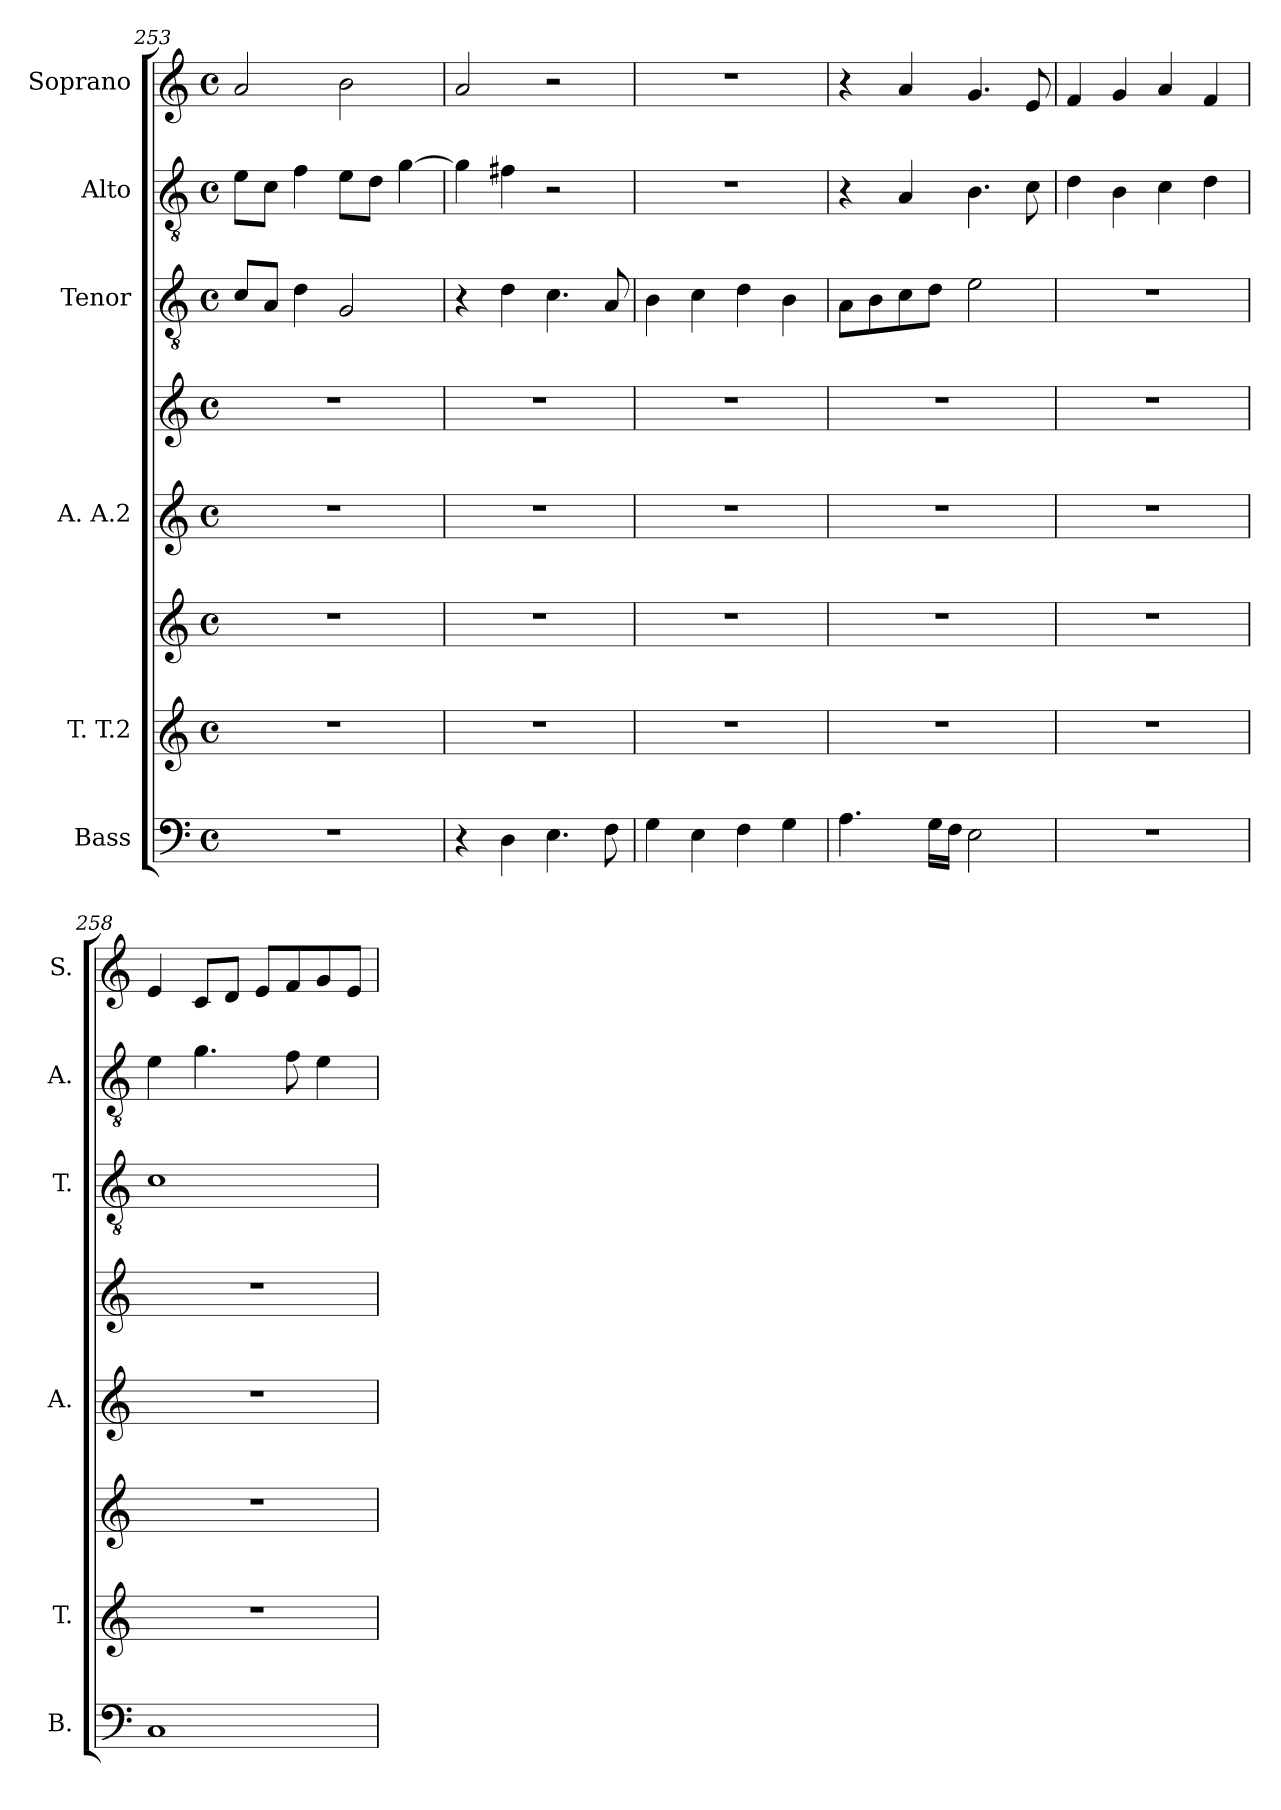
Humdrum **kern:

**kern	**kern	**kern	**kern	**kern	**kern	**kern	**kern
*part6	*part5	*part5	*part4	*part4	*part3	*part2	*part1
*staff8	*staff7	*staff6	*staff5	*staff4	*staff3	*staff2	*staff1
*I"Bass	*I"T. T.2	*	*I"A. A.2	*	*I"Tenor	*I"Alto	*I"Soprano
*I'B.	*I'T.	*	*I'A.	*	*I'T.	*I'A.	*I'S.
*clefF4	*clefG2	*clefG2	*clefG2	*clefG2	*clefGv2	*clefGv2	*clefG2
*k[]	*k[]	*k[]	*k[]	*k[]	*k[]	*k[]	*k[]
*C:	*C:	*C:	*C:	*C:	*C:	*C:	*C:
*M4/4	*M4/4	*M4/4	*M4/4	*M4/4	*M4/4	*M4/4	*M4/4
*met(c)	*met(c)	*met(c)	*met(c)	*met(c)	*met(c)	*met(c)	*met(c)
=253	=253	=253	=253	=253	=253	=253	=253
1r	1r	1r	1r	1r	8c/L	8e\L	2a/
.	.	.	.	.	8A/J	8c\J	.
.	.	.	.	.	4d\	4f\	.
.	.	.	.	.	2G/	8e\L	2b\
.	.	.	.	.	.	8d\J	.
.	.	.	.	.	.	[>4g\	.
=254	=254	=254	=254	=254	=254	=254	=254
4r	1r	1r	1r	1r	4r	4g\]	2a/
4D\	.	.	.	.	4d\	4f#X\	.
4.E\	.	.	.	.	4.c\	2r	2r
8F\	.	.	.	.	8A/	.	.
=255	=255	=255	=255	=255	=255	=255	=255
4G\	1r	1r	1r	1r	4B\	1r	1r
4E\	.	.	.	.	4c\	.	.
4F\	.	.	.	.	4d\	.	.
4G\	.	.	.	.	4B\	.	.
=256	=256	=256	=256	=256	=256	=256	=256
4.A\	1r	1r	1r	1r	8A\L	4r	4r
.	.	.	.	.	8B\	.	.
.	.	.	.	.	8c\	4A/	4a/
16G\LL	.	.	.	.	8d\J	.	.
16F\JJ	.	.	.	.	.	.	.
2E\	.	.	.	.	2e\	4.B\	4.g/
.	.	.	.	.	.	8c\	8e/
!!LO:LB:g=z
=257	=257	=257	=257	=257	=257	=257	=257
1r	1r	1r	1r	1r	1r	4d\	4f/
.	.	.	.	.	.	4B\	4g/
.	.	.	.	.	.	4c\	4a/
.	.	.	.	.	.	4d\	4f/
=258	=258	=258	=258	=258	=258	=258	=258
1C	1r	1r	1r	1r	1c	4e\	4e/
.	.	.	.	.	.	4.g\	8c/L
.	.	.	.	.	.	.	8d/J
.	.	.	.	.	.	.	8e/L
.	.	.	.	.	.	8f\	8f/
.	.	.	.	.	.	4e\	8g/
.	.	.	.	.	.	.	8e/J
=	=	=	=	=	=	=	=
*-	*-	*-	*-	*-	*-	*-	*-
